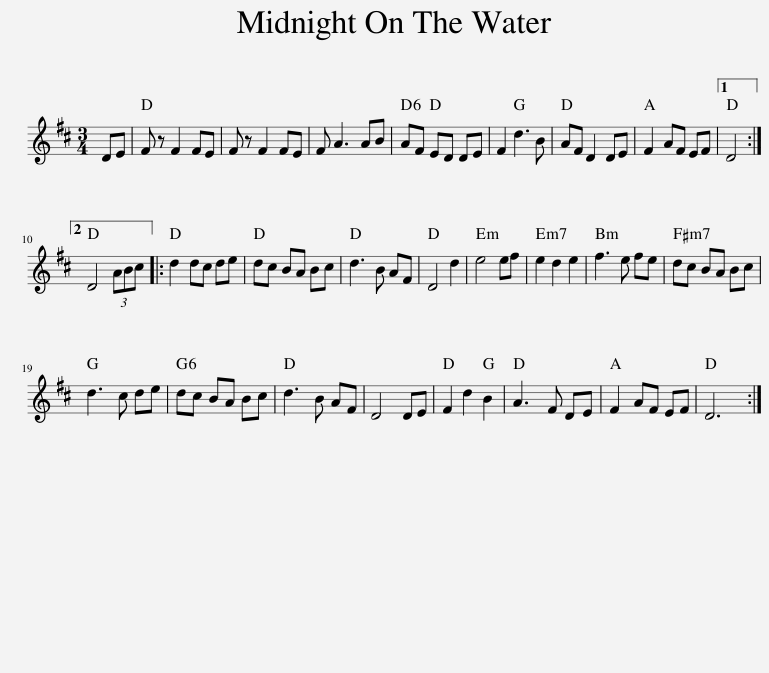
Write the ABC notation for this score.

X:1
L:1/8
M:3/4
I:linebreak $
K:D
V:1 treble
V:1
 DE | F z F2 FE | F z F2 FE | F A3 AB | AF ED DE | %5
 F2 d3 B | AF D2 DE | F2 AF EF |1 D4 :|2$ D4 (3ABc |: %10
 d2 dc de | dc BA Bc | d3 B AF | D4 d2 | e4 ef | %15
 e2 d2 e2 | f3 e fe | dc BA Bc |$ d3 c de | dc BA Bc | %20
 d3 B AF | D4 DE | F2 d2 B2 | A3 F DE | F2 AF EF | %25
 D6 :| %26
